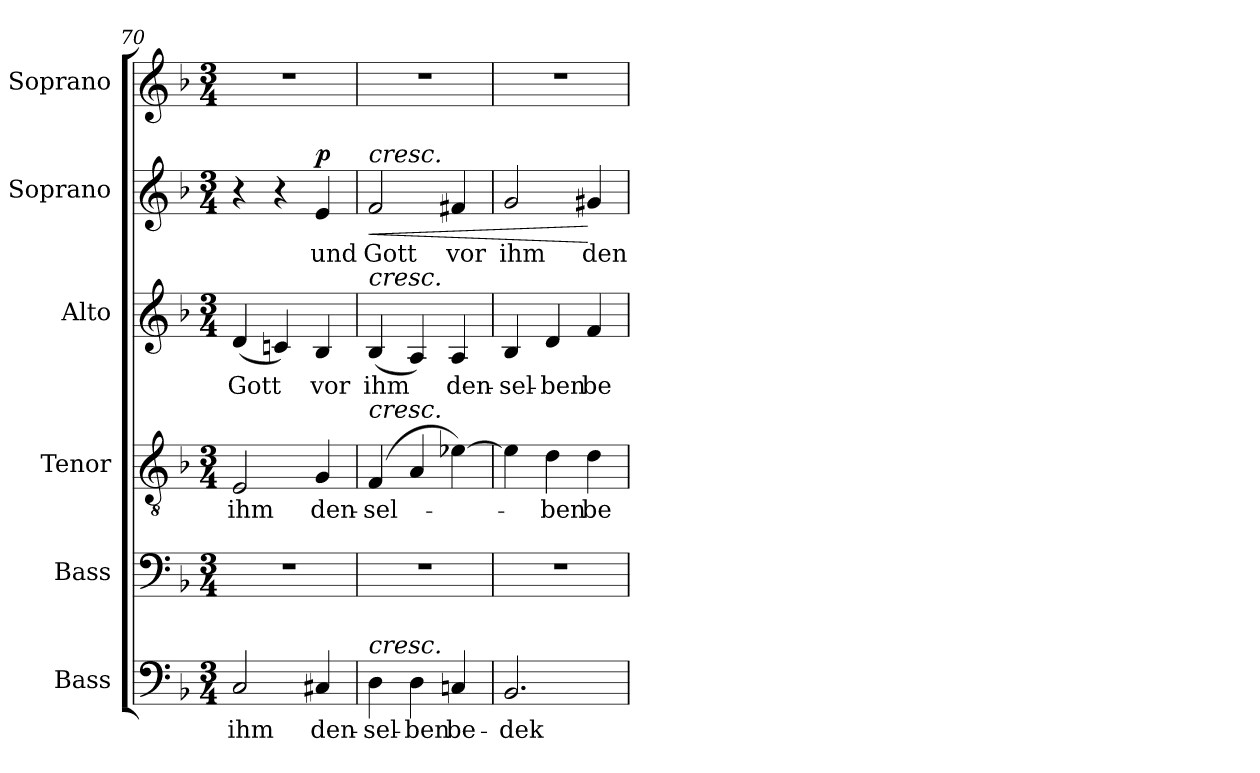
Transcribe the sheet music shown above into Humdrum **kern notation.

**kern	**text	**kern	**kern	**text	**kern	**text	**kern	**text	**dynam	**kern
*part6	*part6	*part5	*part4	*part4	*part3	*part3	*part2	*part2	*part2	*part1
*staff6	*staff6	*staff5	*staff4	*staff4	*staff3	*staff3	*staff2	*staff2	*staff2	*staff1
*I"Bass	*	*I"Bass	*I"Tenor	*	*I"Alto	*	*I"Soprano	*	*	*I"Soprano
*I'B.	*	*I'B.	*I'T.	*	*I'A.	*	*I'S.	*	*	*I'S.
!!LO:LB:g=z
*clefF4	*	*clefF4	*clefGv2	*	*clefG2	*	*clefG2	*	*	*clefG2
*	*	*	*ITrd7c12	*	*	*	*	*	*	*
*k[b-]	*	*k[b-]	*k[b-]	*	*k[b-]	*	*k[b-]	*	*	*k[b-]
*F:	*	*F:	*F:	*	*F:	*	*F:	*	*	*F:
*M3/4	*	*M3/4	*M3/4	*	*M3/4	*	*M3/4	*	*	*M3/4
=70	=70	=70	=70	=70	=70	=70	=70	=70	=70	=70
!	!LO:LY:b:color=#000000	!LO:N:vis=1	!	!	!	!	!	!	!	!
!	!	!	!	!LO:LY:b:color=#000000	!	!	!	!	!	!
!	!	!	!	!	!	!LO:LY:b:color=#000000	!	!	!	!LO:N:vis=1
2Ci/	ihm	2.r	2EEi/	ihm	(4di/	Gott	4r	.	.	2.r
.	.	.	.	.	4cni/)	.	4r	.	.	.
!	!LO:LY:b:color=#000000	!	!	!	!	!	!	!	!	!
!	!	!	!	!LO:LY:b:color=#000000	!	!	!	!	!	!
!	!	!	!	!	!	!LO:LY:b:color=#000000	!	!	!	!
!	!	!	!	!	!	!	!	!LO:LY:b:color=#000000	!	!
4C#Xi/	den-	.	4GGi/	den-	4B-i/	vor	4ei/	und	p	.
=71	=71	=71	=71	=71	=71	=71	=71	=71	=71	=71
!	!LO:LY:b:color=#000000	!LO:N:vis=1	!	!	!	!	!	!	!	!
!	!	!	!	!LO:LY:b:color=#000000	!	!	!	!	!	!
!	!	!	!	!	!	!LO:LY:b:color=#000000	!	!	!	!
!	!	!	!	!	!	!	!LO:TX:a:i:t=cresc.	!	!	!
!	!	!	!	!	!LO:TX:a:i:t=cresc.	!	!	!	!	!
!	!	!	!LO:TX:a:i:t=cresc.	!	!	!	!	!	!	!
!LO:TX:a:i:t=cresc.	!	!	!	!	!	!	!	!	!	!
!	!	!	!	!	!	!	!	!LO:LY:b:color=#000000	!LO:HP:b	!LO:N:vis=1
4Di\	-sel-	2.r	(4FFi/	-sel-	(4B-i/	ihm	2fi/	Gott	<	2.r
!	!LO:LY:b:color=#000000	!	!	!	!	!	!	!	!	!
4Di\	-ben	.	4AAi/	.	4Ai/)	.	.	.	.	.
!	!LO:LY:b:color=#000000	!	!	!	!	!	!	!	!	!
!	!	!	!	!	!	!LO:LY:b:color=#000000	!	!	!	!
!	!	!	!	!	!	!	!	!LO:LY:b:color=#000000	!	!
4Cni/	be-	.	[4E-Xi\)	.	4Ai/	den-	4f#Xi/	vor	.	.
=72	=72	=72	=72	=72	=72	=72	=72	=72	=72	=72
!	!LO:LY:b:color=#000000	!LO:N:vis=1	!	!	!	!	!	!	!	!
!	!	!	!	!	!	!LO:LY:b:color=#000000	!	!	!	!
!	!	!	!	!	!	!	!	!LO:LY:b:color=#000000	!	!LO:N:vis=1
2.BB-i/	-dek-	2.r	4E-i\]	.	4B-i/	-sel-	2gi/	ihm	.	2.r
!	!	!	!	!LO:LY:b:color=#000000	!	!	!	!	!	!
!	!	!	!	!	!	!LO:LY:b:color=#000000	!	!	!	!
.	.	.	4Di\	-ben	4di/	-ben	.	.	.	.
!	!	!	!	!LO:LY:b:color=#000000	!	!	!	!	!	!
!	!	!	!	!	!	!LO:LY:b:color=#000000	!	!	!	!
!	!	!	!	!	!	!	!	!LO:LY:b:color=#000000	!	!
.	.	.	4Di\	be-	4fi/	be-	4g#Xi/	den-	[	.
=	=	=	=	=	=	=	=	=	=	=
*-	*-	*-	*-	*-	*-	*-	*-	*-	*-	*-
